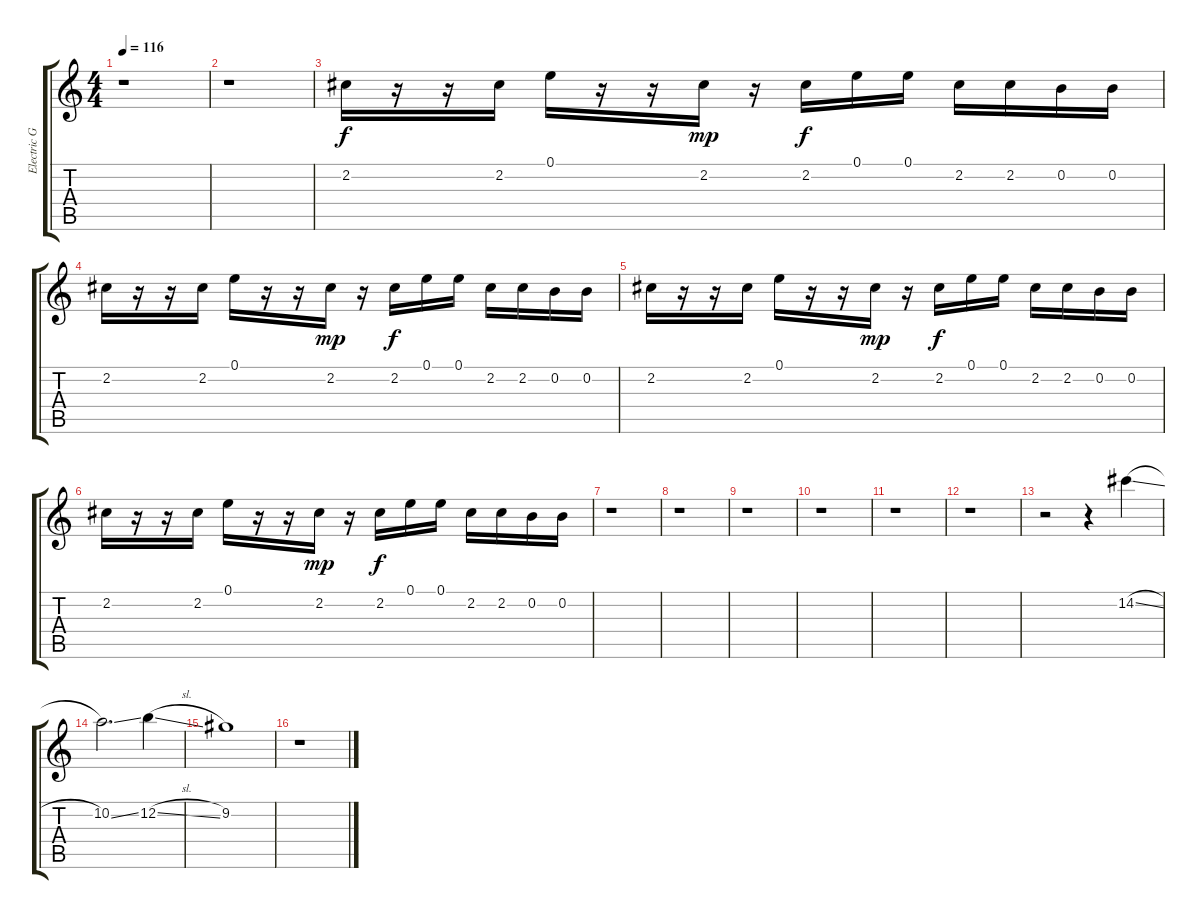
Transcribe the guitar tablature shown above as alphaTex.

\track ("Electric Guitar" "Electric G") {instrument distortionguitar}
\staff {score tabs}
\tuning (E4 B3 G3 D3 A2 E2) {hide}
\ts (4 4)
\tempo 116
\clef g2
\ks c
r.1{dy f} |
r.1 |
2.2.16{instrument electricguitarclean} r.16 r.16 2.2.16 0.1.16 r.16 r.16 2.2.16{dy mp} r.16 2.2.16{dy f} 0.1.16 0.1.16 2.2.16 2.2.16 0.2.16 0.2.16 |
2.2.16 r.16 r.16 2.2.16 0.1.16 r.16 r.16 2.2.16{dy mp} r.16 2.2.16{dy f} 0.1.16 0.1.16 2.2.16 2.2.16 0.2.16 0.2.16 |
2.2.16 r.16 r.16 2.2.16 0.1.16 r.16 r.16 2.2.16{dy mp} r.16 2.2.16{dy f} 0.1.16 0.1.16 2.2.16 2.2.16 0.2.16 0.2.16 |
2.2.16 r.16 r.16 2.2.16 0.1.16 r.16 r.16 2.2.16{dy mp} r.16 2.2.16{dy f} 0.1.16 0.1.16 2.2.16 2.2.16 0.2.16 0.2.16 |
r.1 |
r.1 |
r.1 |
r.1 |
r.1 |
r.1 |
r.2 r.4 14.2{sl}.4{instrument distortionguitar} |
10.2{ss}.2{d} 12.2{sl}.4 |
9.2.1 |
r.1
